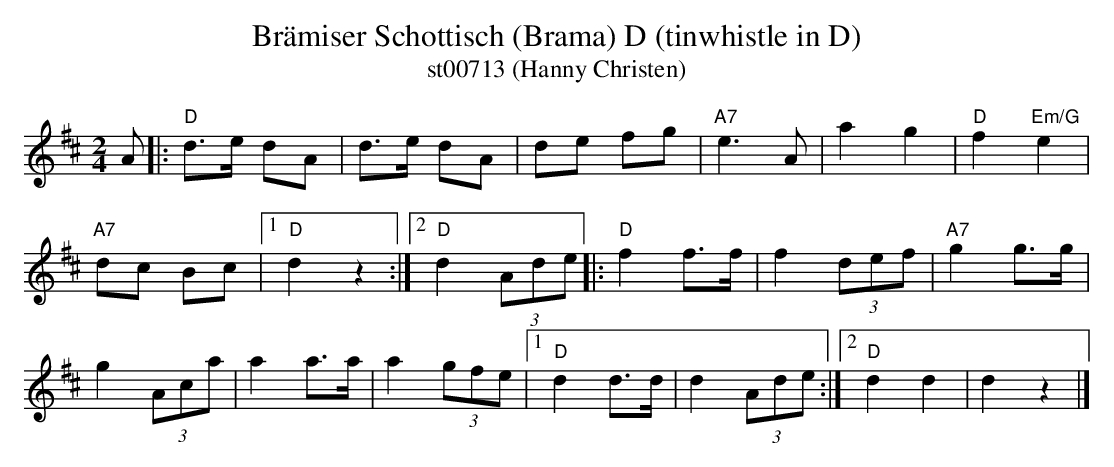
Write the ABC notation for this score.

X:1
T:Br\"amiser Schottisch (Brama) D (tinwhistle in D)
T: st00713 (Hanny Christen)
M:2/4
L:1/8
K:D%%MIDI gchordon
A|: "D"d>e dA | d>e dA | de fg | "A7"e3A | a2g2 | "D"f2"Em/G"e2 |
"A7"dc Bc |1 "D"d2z2 :|2 "D"d2 (3Ade |: "D"f2 f>f | f2 (3def | "A7"g2 g>g |
g2 (3Aca | a2a>a | a2 (3gfe |1 "D"d2d>d | d2 (3Ade :|2 "D"d2d2 | d2z2 |]
